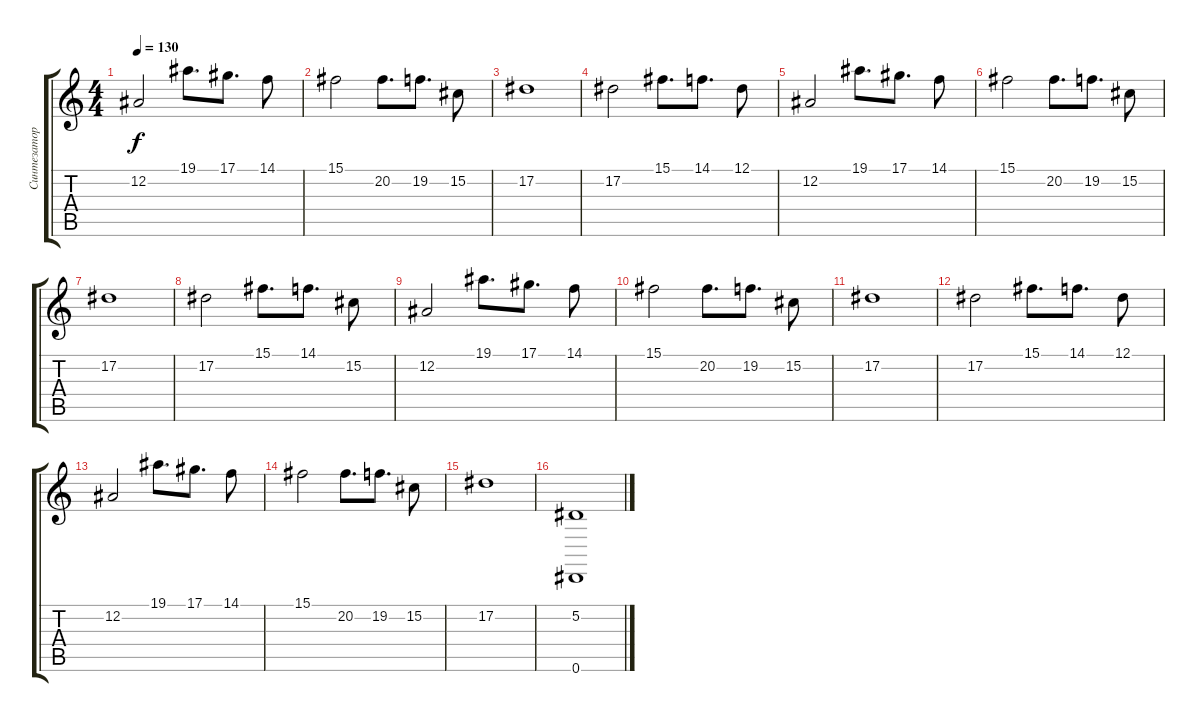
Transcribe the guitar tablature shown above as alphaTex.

\track ("Синтезатор 1" "Синтезатор") {instrument stringensemble1}
\staff {score tabs}
\tuning (Eb4 Bb3 Gb3 Db3 Ab2 Eb2) {hide}
\ts (4 4)
\tempo 130
\clef g2
\ks c
12.2.2{dy f} 19.1.8{d} 17.1.8{d} 14.1.8 |
15.1.2 20.2.8{d} 19.2.8{d} 15.2.8 |
17.2.1 |
17.2.2 15.1.8{d} 14.1.8{d} 12.1.8 |
12.2.2 19.1.8{d} 17.1.8{d} 14.1.8 |
15.1.2 20.2.8{d} 19.2.8{d} 15.2.8 |
17.2.1 |
17.2.2 15.1.8{d} 14.1.8{d} 15.2.8 |
12.2.2 19.1.8{d} 17.1.8{d} 14.1.8 |
15.1.2 20.2.8{d} 19.2.8{d} 15.2.8 |
17.2.1 |
17.2.2 15.1.8{d} 14.1.8{d} 12.1.8 |
12.2.2 19.1.8{d} 17.1.8{d} 14.1.8 |
15.1.2 20.2.8{d} 19.2.8{d} 15.2.8 |
17.2.1 |
(5.2 0.6).1
